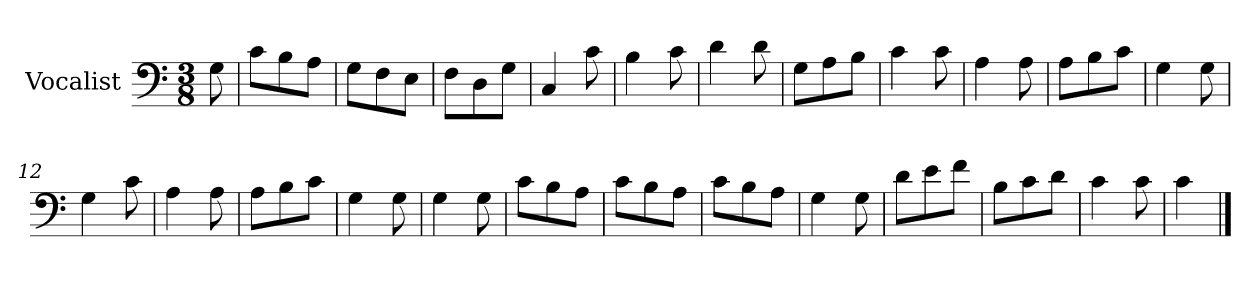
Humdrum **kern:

**kern
*part1
*staff1
*I"Vocalist
*k[]
*C:
*M3/8
=
8G
=1
8cL
8B
8AJ
=2
8GL
8F
8EJ
=3
8FL
8D
8GJ
=4
4C
8c
=5
4B
8c
=6
4d
8d
=7
8GL
8A
8BJ
=8
4c
8c
=9
4A
8A
=10
8AL
8B
8cJ
=11
4G
8G
=12
4G
8c
=13
4A
8A
=14
8AL
8B
8cJ
=15
4G
8G
=16
4G
8G
=17
8cL
8B
8AJ
=18
8cL
8B
8AJ
=19
8cL
8B
8AJ
=20
4G
8G
=21
8dL
8e
8fJ
=22
8BL
8c
8dJ
=23
4c
8c
=24
4c
==
*-
